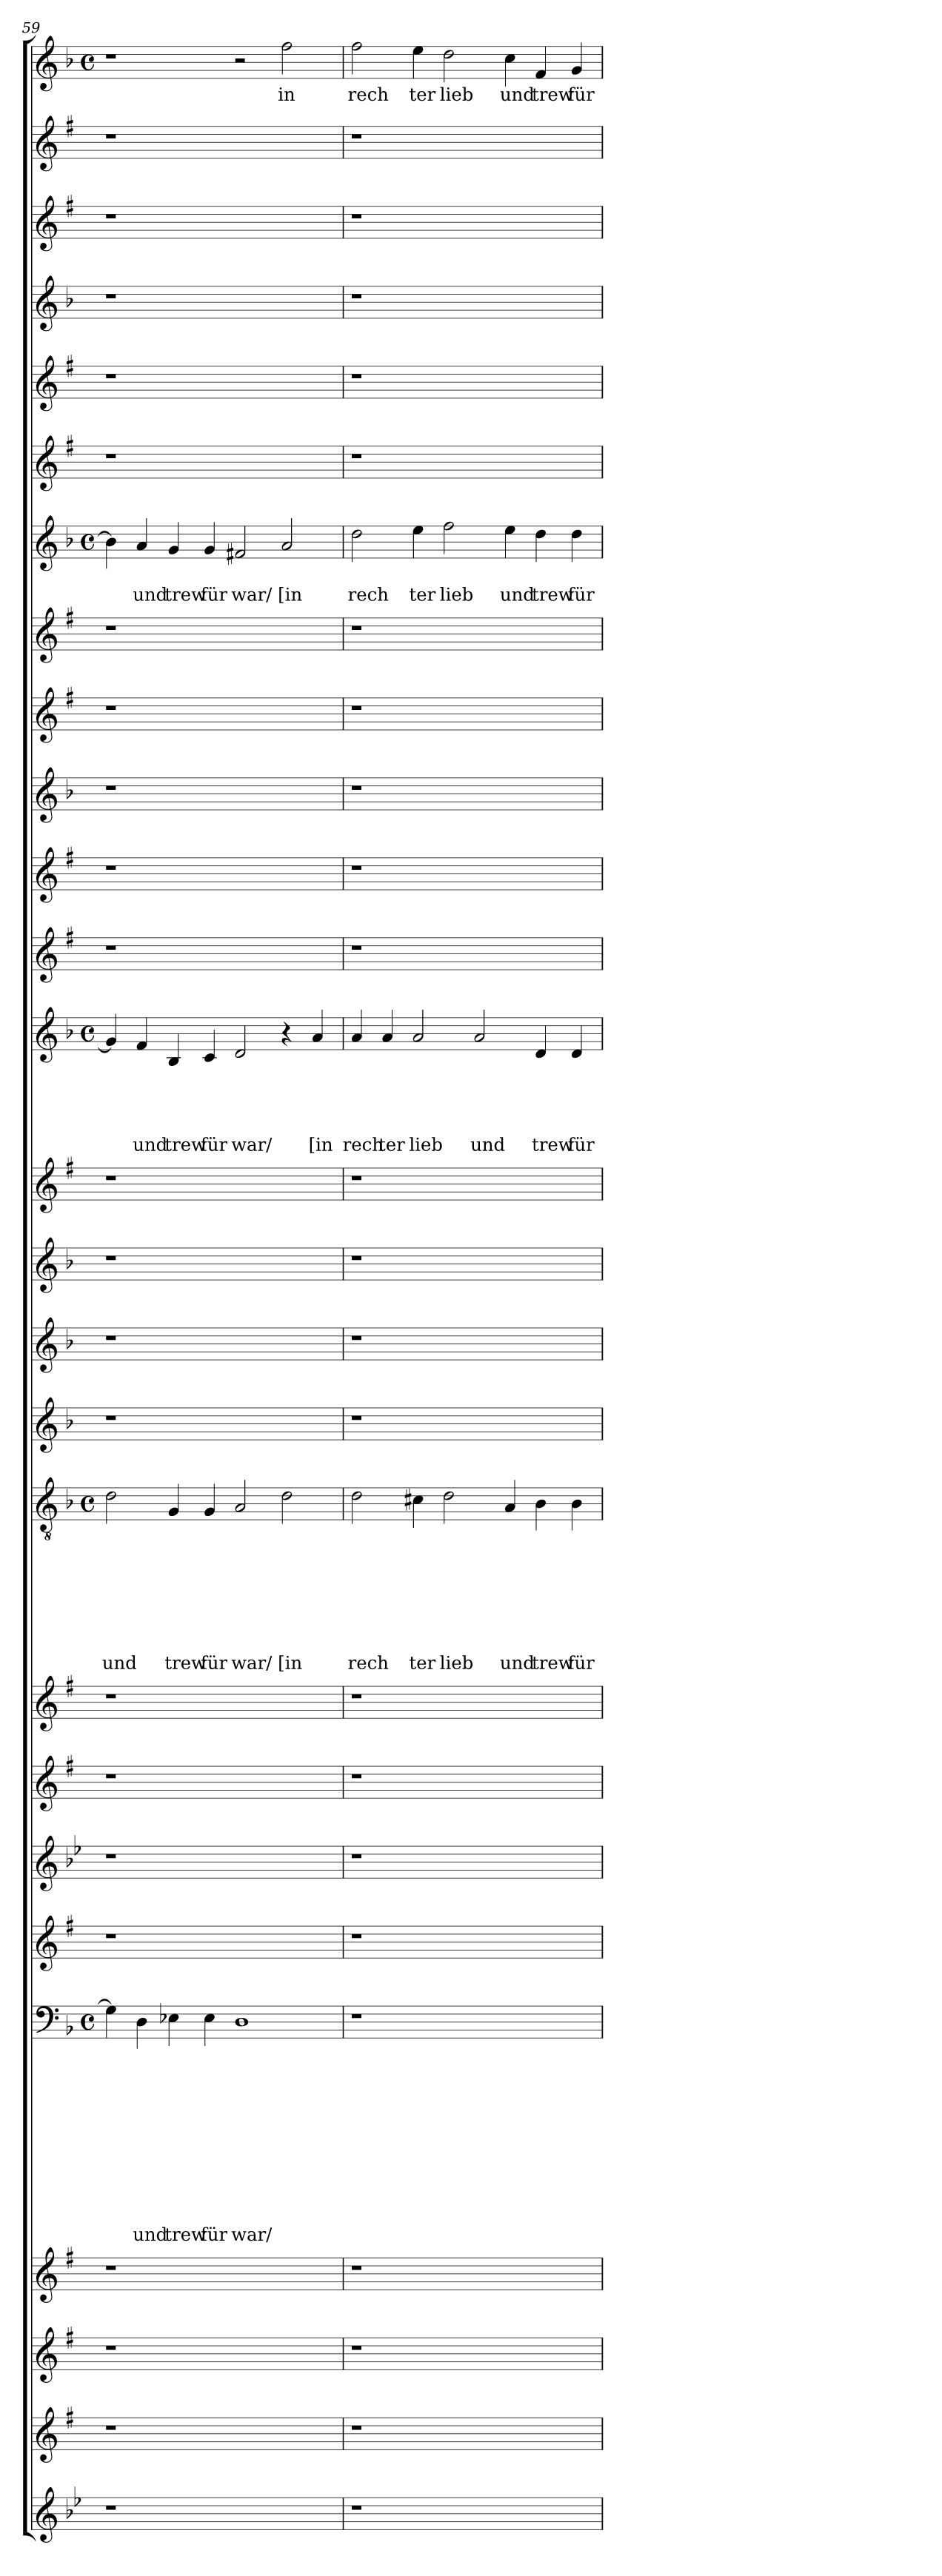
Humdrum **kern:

**kern	**kern	**kern	**kern	**kern	**text	**text	**text	**text	**text	**text	**text	**text	**text	**text	**text	**kern	**kern	**kern	**kern	**kern	**text	**text	**text	**text	**text	**text	**text	**text	**kern	**kern	**kern	**kern	**kern	**text	**text	**text	**text	**text	**kern	**kern	**kern	**kern	**kern	**kern	**text	**text	**kern	**kern	**kern	**kern	**kern	**kern	**text
*part27	*part26	*part25	*part24	*part23	*part23	*part23	*part23	*part23	*part23	*part23	*part23	*part23	*part23	*part23	*part23	*part22	*part21	*part20	*part19	*part18	*part18	*part18	*part18	*part18	*part18	*part18	*part18	*part18	*part17	*part16	*part15	*part14	*part13	*part13	*part13	*part13	*part13	*part13	*part12	*part11	*part10	*part9	*part8	*part7	*part7	*part7	*part6	*part5	*part4	*part3	*part2	*part1	*part1
*staff27	*staff26	*staff25	*staff24	*staff23	*staff23	*staff23	*staff23	*staff23	*staff23	*staff23	*staff23	*staff23	*staff23	*staff23	*staff23	*staff22	*staff21	*staff20	*staff19	*staff18	*staff18	*staff18	*staff18	*staff18	*staff18	*staff18	*staff18	*staff18	*staff17	*staff16	*staff15	*staff14	*staff13	*staff13	*staff13	*staff13	*staff13	*staff13	*staff12	*staff11	*staff10	*staff9	*staff8	*staff7	*staff7	*staff7	*staff6	*staff5	*staff4	*staff3	*staff2	*staff1	*staff1
*clefG2	*clefG2	*clefG2	*clefG2	*clefF4	*	*	*	*	*	*	*	*	*	*	*	*clefG2	*clefG2	*clefG2	*clefG2	*clefGv2	*	*	*	*	*	*	*	*	*clefG2	*clefG2	*clefG2	*clefG2	*clefG2	*	*	*	*	*	*clefG2	*clefG2	*clefG2	*clefG2	*clefG2	*clefG2	*	*	*clefG2	*clefG2	*clefG2	*clefG2	*clefG2	*clefG2	*
*	*ITrd1c2	*ITrd1c2	*ITrd1c2	*	*	*	*	*	*	*	*	*	*	*	*	*ITrd1c2	*	*ITrd1c2	*ITrd1c2	*	*	*	*	*	*	*	*	*	*ITrd-3c-5	*ITrd-3c-5	*ITrd-3c-5	*ITrd1c2	*	*	*	*	*	*	*ITrd1c2	*ITrd1c2	*ITrd-3c-5	*ITrd1c2	*ITrd1c2	*	*	*	*ITrd1c2	*ITrd1c2	*ITrd1c2	*ITrd1c2	*ITrd1c2	*ITrd-3c-5	*
*k[b-e-]	*k[b-]	*k[b-]	*k[b-]	*k[b-]	*	*	*	*	*	*	*	*	*	*	*	*k[b-]	*k[b-e-]	*k[b-]	*k[b-]	*k[b-]	*	*	*	*	*	*	*	*	*k[b-e-]	*k[b-e-]	*k[b-e-]	*k[b-]	*k[b-]	*	*	*	*	*	*k[b-]	*k[b-]	*k[b-e-]	*k[b-]	*k[b-]	*k[b-]	*	*	*k[b-]	*k[b-]	*k[b-e-a-]	*k[b-]	*k[b-]	*k[b-e-]	*
*B-:	*F:	*F:	*F:	*F:	*	*	*	*	*	*	*	*	*	*	*	*F:	*B-:	*F:	*F:	*F:	*	*	*	*	*	*	*	*	*B-:	*B-:	*B-:	*F:	*F:	*	*	*	*	*	*F:	*F:	*B-:	*F:	*F:	*F:	*	*	*F:	*F:	*E-:	*F:	*F:	*B-:	*
*	*	*	*	*M4/4	*	*	*	*	*	*	*	*	*	*	*	*	*	*	*	*M4/4	*	*	*	*	*	*	*	*	*	*	*	*	*M4/4	*	*	*	*	*	*	*	*	*	*	*M4/4	*	*	*	*	*	*	*	*M4/4	*
*	*	*	*	*met(c)	*	*	*	*	*	*	*	*	*	*	*	*	*	*	*	*met(c)	*	*	*	*	*	*	*	*	*	*	*	*	*met(c)	*	*	*	*	*	*	*	*	*	*	*met(c)	*	*	*	*	*	*	*	*met(c)	*
=59	=59	=59	=59	=59	=59	=59	=59	=59	=59	=59	=59	=59	=59	=59	=59	=59	=59	=59	=59	=59	=59	=59	=59	=59	=59	=59	=59	=59	=59	=59	=59	=59	=59	=59	=59	=59	=59	=59	=59	=59	=59	=59	=59	=59	=59	=59	=59	=59	=59	=59	=59	=59	=59
!	!	!	!	!	!	!	!	!	!	!	!	!	!	!	!	!	!	!	!	!	!	!	!	!	!	!	!	!LO:LY:b	!	!	!	!	!	!	!	!	!	!	!	!	!	!	!	!	!	!	!	!	!	!	!	!	!
1r	1r	1r	1r	4G\]	.	.	.	.	.	.	.	.	.	.	.	1r	1r	1r	1r	2d\	.	.	.	.	.	.	.	und	1r	1r	1r	1r	4g/]	.	.	.	.	.	1r	1r	1r	1r	1r	4b-\]	.	.	1r	1r	1r	1r	1r	1r	.
!	!	!	!	!	!	!	!	!	!	!	!	!	!	!	!LO:LY:b	!	!	!	!	!	!	!	!	!	!	!	!	!	!	!	!	!	!	!	!	!	!	!LO:LY:b	!	!	!	!	!	!	!	!LO:LY:b	!	!	!	!	!	!	!
.	.	.	.	4D\	.	.	.	.	.	.	.	.	.	.	und	.	.	.	.	.	.	.	.	.	.	.	.	.	.	.	.	.	4f/	.	.	.	.	und	.	.	.	.	.	4a/	.	und	.	.	.	.	.	.	.
!	!	!	!	!	!	!	!	!	!	!	!	!	!	!	!LO:LY:b	!	!	!	!	!	!	!	!	!	!	!	!	!LO:LY:b	!	!	!	!	!	!	!	!	!	!LO:LY:b	!	!	!	!	!	!	!	!LO:LY:b	!	!	!	!	!	!	!
.	.	.	.	4E-X\	.	.	.	.	.	.	.	.	.	.	trew	.	.	.	.	4G/	.	.	.	.	.	.	.	trew	.	.	.	.	4B-/	.	.	.	.	trew	.	.	.	.	.	4g/	.	trew	.	.	.	.	.	.	.
!	!	!	!	!	!	!	!	!	!	!	!	!	!	!	!LO:LY:b	!	!	!	!	!	!	!	!	!	!	!	!	!LO:LY:b	!	!	!	!	!	!	!	!	!	!LO:LY:b	!	!	!	!	!	!	!	!LO:LY:b	!	!	!	!	!	!	!
.	.	.	.	4E-\	.	.	.	.	.	.	.	.	.	.	für	.	.	.	.	4G/	.	.	.	.	.	.	.	für	.	.	.	.	4c/	.	.	.	.	für	.	.	.	.	.	4g/	.	für	.	.	.	.	.	.	.
!	!	!	!	!	!	!	!	!	!	!	!	!	!	!	!LO:LY:b	!	!	!	!	!	!	!	!	!	!	!	!	!LO:LY:b	!	!	!	!	!	!	!	!	!	!LO:LY:b	!	!	!	!	!	!	!	!LO:LY:b	!	!	!	!	!	!	!
1ryy	1ryy	1ryy	1ryy	1D	.	.	.	.	.	.	.	.	.	.	war/	1ryy	1ryy	1ryy	1ryy	2A/	.	.	.	.	.	.	.	war/	1ryy	1ryy	1ryy	1ryy	2d/	.	.	.	.	war/	1ryy	1ryy	1ryy	1ryy	1ryy	2f#X/	.	war/	1ryy	1ryy	1ryy	1ryy	1ryy	2r	.
!	!	!	!	!	!	!	!	!	!	!	!	!	!	!	!	!	!	!	!	!	!	!	!	!	!	!	!	!LO:LY:b	!	!	!	!	!	!	!	!	!	!	!	!	!	!	!	!	!	!LO:LY:b	!	!	!	!	!	!	!LO:LY:b
.	.	.	.	.	.	.	.	.	.	.	.	.	.	.	.	.	.	.	.	2d\	.	.	.	.	.	.	.	[in	.	.	.	.	4r	.	.	.	.	.	.	.	.	.	.	2a/	.	[in	.	.	.	.	.	2bb-\	in
!	!	!	!	!	!	!	!	!	!	!	!	!	!	!	!	!	!	!	!	!	!	!	!	!	!	!	!	!	!	!	!	!	!	!	!	!	!	!LO:LY:b	!	!	!	!	!	!	!	!	!	!	!	!	!	!	!
.	.	.	.	.	.	.	.	.	.	.	.	.	.	.	.	.	.	.	.	.	.	.	.	.	.	.	.	.	.	.	.	.	4a/	.	.	.	.	[in	.	.	.	.	.	.	.	.	.	.	.	.	.	.	.
=60	=60	=60	=60	=60	=60	=60	=60	=60	=60	=60	=60	=60	=60	=60	=60	=60	=60	=60	=60	=60	=60	=60	=60	=60	=60	=60	=60	=60	=60	=60	=60	=60	=60	=60	=60	=60	=60	=60	=60	=60	=60	=60	=60	=60	=60	=60	=60	=60	=60	=60	=60	=60	=60
!	!	!	!	!	!	!	!	!	!	!	!	!	!	!	!	!	!	!	!	!	!	!	!	!	!	!	!	!LO:LY:b	!	!	!	!	!	!	!	!	!	!LO:LY:b	!	!	!	!	!	!	!	!LO:LY:b	!	!	!	!	!	!	!LO:LY:b
1r	1r	1r	1r	1r	.	.	.	.	.	.	.	.	.	.	.	1r	1r	1r	1r	2d\	.	.	.	.	.	.	.	rech	1r	1r	1r	1r	4a/	.	.	.	.	rech	1r	1r	1r	1r	1r	2dd\	.	rech	1r	1r	1r	1r	1r	2bb-\	rech
!	!	!	!	!	!	!	!	!	!	!	!	!	!	!	!	!	!	!	!	!	!	!	!	!	!	!	!	!	!	!	!	!	!	!	!	!	!	!LO:LY:b	!	!	!	!	!	!	!	!	!	!	!	!	!	!	!
.	.	.	.	.	.	.	.	.	.	.	.	.	.	.	.	.	.	.	.	.	.	.	.	.	.	.	.	.	.	.	.	.	4a/	.	.	.	.	ter	.	.	.	.	.	.	.	.	.	.	.	.	.	.	.
!	!	!	!	!	!	!	!	!	!	!	!	!	!	!	!	!	!	!	!	!	!	!	!	!	!	!	!	!LO:LY:b	!	!	!	!	!	!	!	!	!	!LO:LY:b	!	!	!	!	!	!	!	!LO:LY:b	!	!	!	!	!	!	!LO:LY:b
.	.	.	.	.	.	.	.	.	.	.	.	.	.	.	.	.	.	.	.	4c#X\	.	.	.	.	.	.	.	ter	.	.	.	.	2a/	.	.	.	.	lieb	.	.	.	.	.	4ee\	.	ter	.	.	.	.	.	4aa\	ter
!	!	!	!	!	!	!	!	!	!	!	!	!	!	!	!	!	!	!	!	!	!	!	!	!	!	!	!	!LO:LY:b	!	!	!	!	!	!	!	!	!	!	!	!	!	!	!	!	!	!LO:LY:b	!	!	!	!	!	!	!LO:LY:b
.	.	.	.	.	.	.	.	.	.	.	.	.	.	.	.	.	.	.	.	2d\	.	.	.	.	.	.	.	lieb	.	.	.	.	.	.	.	.	.	.	.	.	.	.	.	2ff\	.	lieb	.	.	.	.	.	2gg\	lieb
!	!	!	!	!	!	!	!	!	!	!	!	!	!	!	!	!	!	!	!	!	!	!	!	!	!	!	!	!	!	!	!	!	!	!	!	!	!	!LO:LY:b	!	!	!	!	!	!	!	!	!	!	!	!	!	!	!
1ryy	1ryy	1ryy	1ryy	1ryy	.	.	.	.	.	.	.	.	.	.	.	1ryy	1ryy	1ryy	1ryy	.	.	.	.	.	.	.	.	.	1ryy	1ryy	1ryy	1ryy	2a/	.	.	.	.	und	1ryy	1ryy	1ryy	1ryy	1ryy	.	.	.	1ryy	1ryy	1ryy	1ryy	1ryy	.	.
!	!	!	!	!	!	!	!	!	!	!	!	!	!	!	!	!	!	!	!	!	!	!	!	!	!	!	!	!LO:LY:b	!	!	!	!	!	!	!	!	!	!	!	!	!	!	!	!	!	!LO:LY:b	!	!	!	!	!	!	!LO:LY:b
.	.	.	.	.	.	.	.	.	.	.	.	.	.	.	.	.	.	.	.	4A/	.	.	.	.	.	.	.	und	.	.	.	.	.	.	.	.	.	.	.	.	.	.	.	4ee\	.	und	.	.	.	.	.	4ff\	und
!	!	!	!	!	!	!	!	!	!	!	!	!	!	!	!	!	!	!	!	!	!	!	!	!	!	!	!	!LO:LY:b	!	!	!	!	!	!	!	!	!	!LO:LY:b	!	!	!	!	!	!	!	!LO:LY:b	!	!	!	!	!	!	!LO:LY:b
.	.	.	.	.	.	.	.	.	.	.	.	.	.	.	.	.	.	.	.	4B-\	.	.	.	.	.	.	.	trew	.	.	.	.	4d/	.	.	.	.	trew	.	.	.	.	.	4dd\	.	trew	.	.	.	.	.	4b-/	trew
!	!	!	!	!	!	!	!	!	!	!	!	!	!	!	!	!	!	!	!	!	!	!	!	!	!	!	!	!LO:LY:b	!	!	!	!	!	!	!	!	!	!LO:LY:b	!	!	!	!	!	!	!	!LO:LY:b	!	!	!	!	!	!	!LO:LY:b
.	.	.	.	.	.	.	.	.	.	.	.	.	.	.	.	.	.	.	.	4B-\	.	.	.	.	.	.	.	für	.	.	.	.	4d/	.	.	.	.	für	.	.	.	.	.	4dd\	.	für	.	.	.	.	.	4cc/	für
=	=	=	=	=	=	=	=	=	=	=	=	=	=	=	=	=	=	=	=	=	=	=	=	=	=	=	=	=	=	=	=	=	=	=	=	=	=	=	=	=	=	=	=	=	=	=	=	=	=	=	=	=	=
*-	*-	*-	*-	*-	*-	*-	*-	*-	*-	*-	*-	*-	*-	*-	*-	*-	*-	*-	*-	*-	*-	*-	*-	*-	*-	*-	*-	*-	*-	*-	*-	*-	*-	*-	*-	*-	*-	*-	*-	*-	*-	*-	*-	*-	*-	*-	*-	*-	*-	*-	*-	*-	*-
